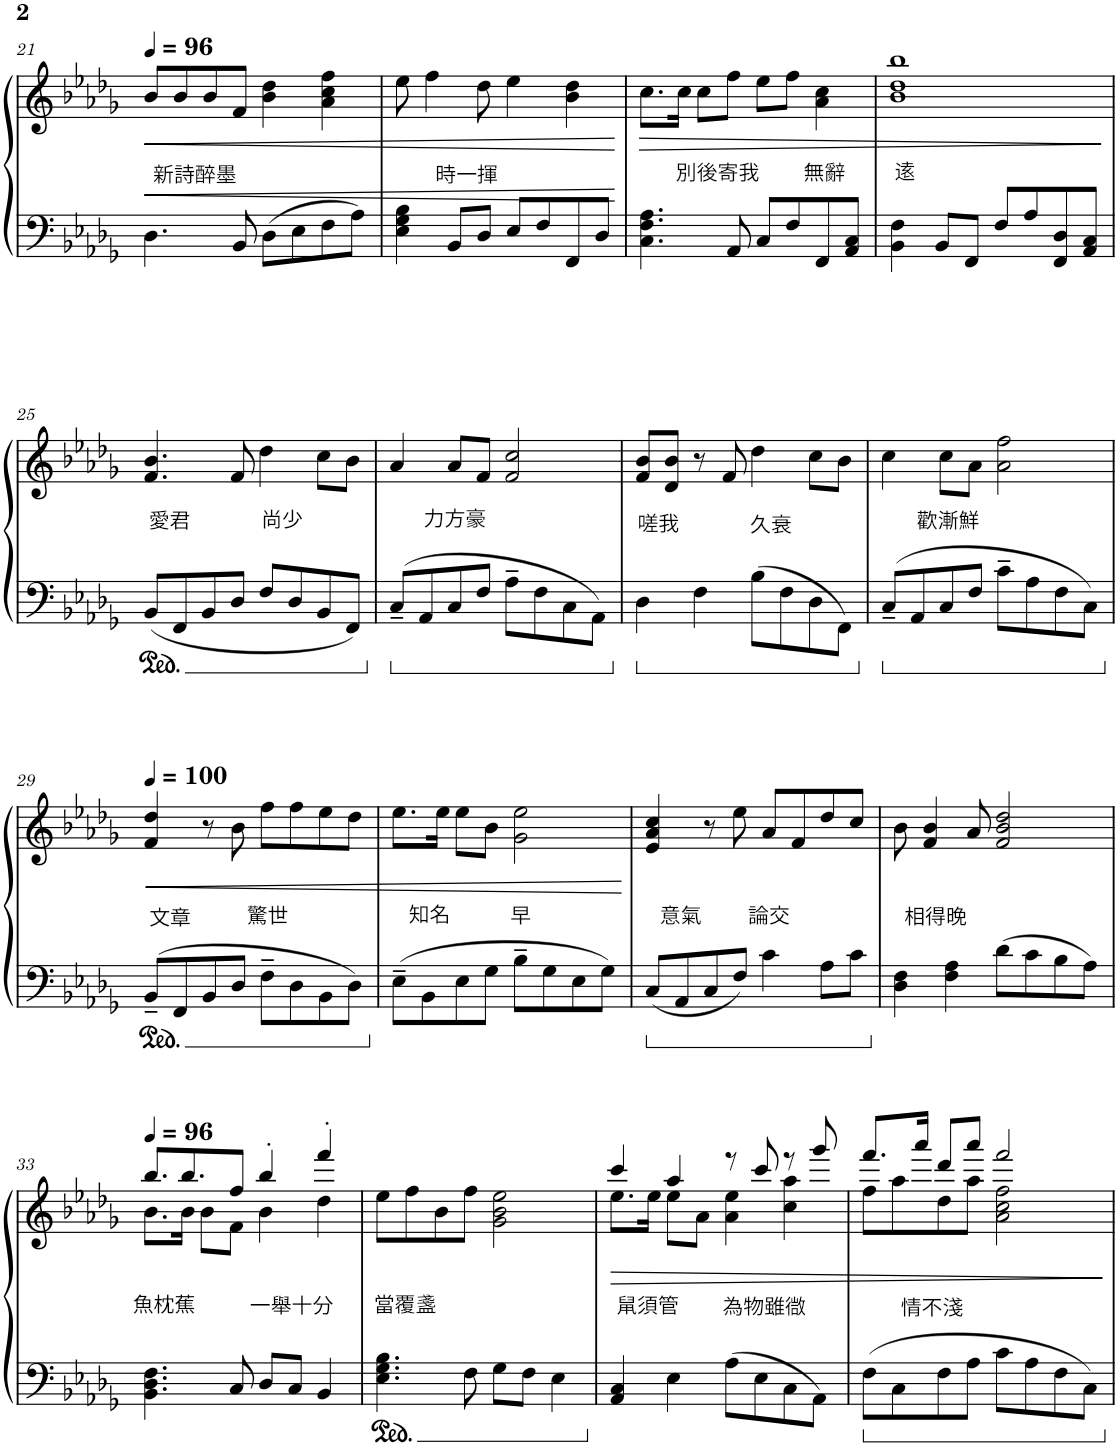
**kern	**kern	**text	**dynam
*part1	*part1	*part1	*part1
*staff2	*staff1	*staff1	*staff1/2
*I"Piano	*	*	*
*I'Pno.	*	*	*
!!LO:PB:g=z
*clefF4	*clefG2	*	*
*k[b-e-a-d-g-]	*k[b-e-a-d-g-]	*	*
*M4/4	*M4/4	*	*
*MM96	*MM96	*	*
=21	=21	=21	=21
!	!	!LO:LY:b	!LO:HP:b
4.D-\	8b-/L	新詩醉墨	<
!	!	!	!LO:HP:b
.	8b-/	.	<
.	8b-/	.	.
8BB-/	8f/J	.	.
8D-\L	4b-\ 4dd-\	.	.
8E-\	.	.	.
8F\	4a-\ 4cc\ 4ff\	.	.
8A-\J	.	.	.
=22	=22	=22	=22
!	!	!LO:LY:b	!
4E-\ 4G-\ 4B-\	8ee-\	時一揮	.
.	4ff\	.	.
8BB-/L	.	.	.
8D-/J	8dd-\	.	.
8E-/L	4ee-\	.	.
8F/	.	.	.
8FF/	4b-\ 4dd-\	.	.
8D-/J	.	.	.
.	.	.	[ [
=23	=23	=23	=23
!	!	!LO:LY:b	!LO:HP:b
4.C\ 4.F\ 4.A-\	8.cc\L	別後寄我	>
.	16cc\Jk	.	.
.	8cc\L	.	.
8AA-/	8ff\J	.	.
!	!	!LO:LY:b	!
8C/L	8ee-\L	無辭	.
8F/	8ff\J	.	.
8FF/	4a-\ 4cc\	.	.
8AA-/ 8C/J	.	.	.
=24	=24	=24	=24
!	!	!LO:LY:b	!
4BB-\ 4F\	1b- 1dd- 1bb-	逺	.
8BB-/L	.	.	.
8FF/J	.	.	.
8F/L	.	.	.
8A-/	.	.	.
8FF/ 8D-/	.	.	.
8AA-/ 8C/J	.	.	.
.	.	.	]
!!LO:LB:g=z
=25	=25	=25	=25
!	!	!LO:LY:b	!
8BB-/L	4.f/ 4.b-/	愛君	.
8FF/	.	.	.
8BB-/	.	.	.
8D-/J	8f/	.	.
!	!	!LO:LY:b	!
8F/L	4dd-\	尚少	.
8D-/	.	.	.
8BB-/	8cc\L	.	.
8FF/J	8b-\J	.	.
=26	=26	=26	=26
!	!	!LO:LY:b	!
8C~/L	4a-/	力方豪	.
8AA-/	.	.	.
8C/	8a-/L	.	.
8F/J	8f/J	.	.
8A-~\L	2f/ 2cc/	.	.
8F\	.	.	.
8C\	.	.	.
8AA-\J	.	.	.
=27	=27	=27	=27
!	!	!LO:LY:b	!
4D-\	8f/ 8b-/L	嗟我	.
.	8d-/ 8b-/J	.	.
4F\	8r	.	.
.	8f/	.	.
!	!	!LO:LY:b	!
8B-\L	4dd-\	久衰	.
8F\	.	.	.
8D-\	8cc\L	.	.
8FF\J	8b-\J	.	.
=28	=28	=28	=28
!	!	!LO:LY:b	!
8C~/L	4cc\	歡漸鮮	.
8AA-/	.	.	.
8C/	8cc\L	.	.
8F/J	8a-\J	.	.
8c~\L	2a-\ 2ff\	.	.
8A-\	.	.	.
8F\	.	.	.
8C\J	.	.	.
!!LO:LB:g=z
=29	=29	=29	=29
*	*MM100	*	*
!	!	!LO:LY:b	!LO:HP:b
8BB-~/L	4f/ 4dd-/	文章	<
8FF/	.	.	.
8BB-/	8r	.	.
8D-/J	8b-\	.	.
!	!	!LO:LY:b	!
8F~\L	8ff\L	驚世	.
8D-\	8ff\	.	.
8BB-\	8ee-\	.	.
8D-\J	8dd-\J	.	.
=30	=30	=30	=30
!	!	!LO:LY:b	!
8E-~\L	8.ee-\L	知名	.
8BB-\	.	.	.
.	16ee-\Jk	.	.
8E-\	8ee-\L	.	.
8G-\J	8b-\J	.	.
!	!	!LO:LY:b	!
8B-~\L	2g-\ 2ee-\	早	.
8G-\	.	.	.
8E-\	.	.	.
8G-\J	.	.	.
.	.	.	[
=31	=31	=31	=31
!	!	!LO:LY:b	!
8C/L	4e-/ 4a-/ 4cc/	意氣	.
8AA-/	.	.	.
8C/	8r	.	.
8F/J	8ee-\	.	.
!	!	!LO:LY:b	!
4c\	8a-/L	論交	.
.	8f/	.	.
8A-\L	8dd-/	.	.
8c\J	8cc/J	.	.
=32	=32	=32	=32
!	!	!LO:LY:b	!
4D-\ 4F\	8b-\	相得晚	.
.	4f/ 4b-/	.	.
4F\ 4A-\	.	.	.
.	8a-/	.	.
8d-\L	2f/ 2b-/ 2dd-/	.	.
8c\	.	.	.
8B-\	.	.	.
8A-\J	.	.	.
!!LO:LB:g=z
=33	=33	=33	=33
*	*MM96	*	*
*	*^	*	*
!	!	!	!LO:LY:b	!
4.BB-\ 4.D-\ 4.F\	8.bb-/L	8.b-\L	魚枕蕉	.
.	8.bb-/	16b-\Jk	.	.
.	.	8b-\L	.	.
8C/	8ff/J	8f\J	.	.
!	!	!	!LO:LY:b	!
8D-/L	4bb-'/	4b-\	一舉十分	.
8C/J	.	.	.	.
4BB-/	4fff'/	4dd-\	.	.
=34	=34	=34	=34	=34
!	!	!	!LO:LY:b	!
*	*v	*v	*	*
4.E-\ 4.G-\ 4.B-\	8ee-\L	當覆盞	.
.	8ff\	.	.
.	8b-\	.	.
8F\	8ff\J	.	.
8G-\L	2g-\ 2b-\ 2ee-\	.	.
8F\J	.	.	.
4E-\	.	.	.
=35	=35	=35	=35
!	!	!LO:LY:b	!LO:HP:b
*	*^	*	*
4AA-/ 4C/	4ccc/	8.ee-\L	䑕須管	>
.	.	16ee-\Jk	.	.
4E-\	4aa-/	8ee-\L	.	.
.	.	8a-\J	.	.
!	!	!	!LO:LY:b	!
8A-\L	8r	4a-\ 4ee-\	為物雖㣲	.
8E-\	8ccc/	.	.	.
8C\	8r	4cc\ 4aa-\	.	.
8AA-\J	8ggg-/	.	.	.
=36	=36	=36	=36	=36
!	!	!	!LO:LY:b	!
8F\L	8.fff/L	8ff\L	情不淺	.
8C\	.	8aa-\	.	.
.	16aaa-/Jk	.	.	.
8F\	8ddd-/L	8dd-\	.	.
8A-\J	8aaa-/J	8aa-\J	.	.
8c\L	2fff/	2a-\ 2cc\ 2ff\	.	.
8A-\	.	.	.	.
8F\	.	.	.	.
8C\J	.	.	.	.
*	*v	*v	*	*
.	.	.	]
=	=	=	=
*-	*-	*-	*-
